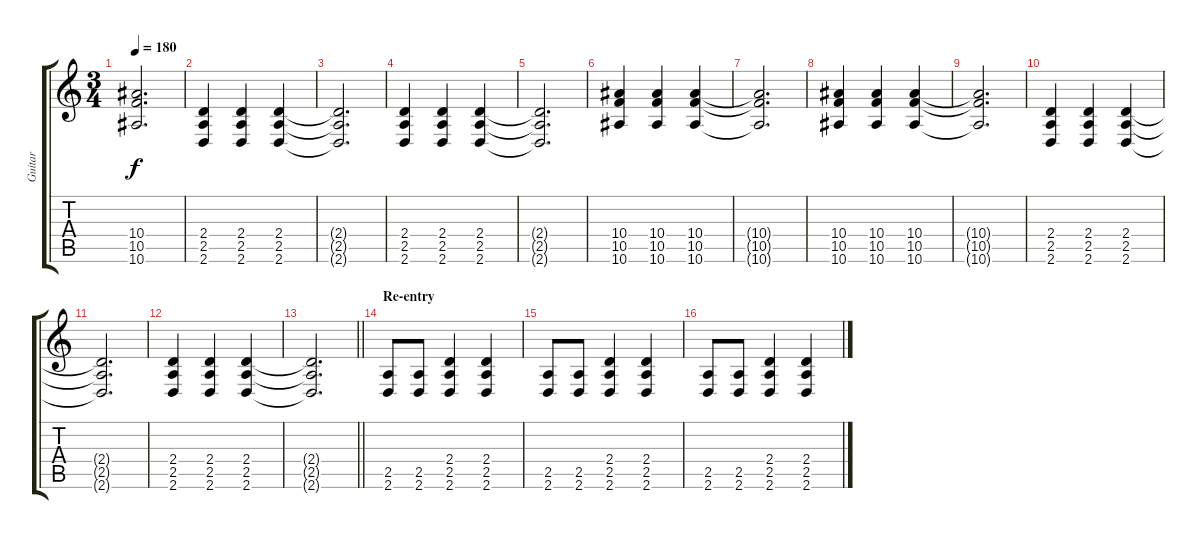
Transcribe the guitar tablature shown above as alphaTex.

\track ("Guitar" "Guitar") {instrument distortionguitar}
\staff {score tabs}
\tuning (D4 A3 F3 C3 G2 C2) {hide}
\ts (3 4)
\tempo 180
\clef g2
\ks c
(10.4{t} 10.5{t} 10.6{t}).2{d dy f} |
(2.4 2.5 2.6).4 (2.4 2.5 2.6).4 (2.4 2.5 2.6).4 |
(2.4{t} 2.5{t} 2.6{t}).2{d} |
(2.4 2.5 2.6).4 (2.4 2.5 2.6).4 (2.4 2.5 2.6).4 |
(2.4{t} 2.5{t} 2.6{t}).2{d} |
(10.4 10.5 10.6).4 (10.4 10.5 10.6).4 (10.4 10.5 10.6).4 |
(10.4{t} 10.5{t} 10.6{t}).2{d} |
(10.4 10.5 10.6).4 (10.4 10.5 10.6).4 (10.4 10.5 10.6).4 |
(10.4{t} 10.5{t} 10.6{t}).2{d} |
(2.4 2.5 2.6).4 (2.4 2.5 2.6).4 (2.4 2.5 2.6).4 |
(2.4{t} 2.5{t} 2.6{t}).2{d} |
(2.4 2.5 2.6).4 (2.4 2.5 2.6).4 (2.4 2.5 2.6).4 |
\barLineRight lightlight
(2.4{t} 2.5{t} 2.6{t}).2{d} |
\section ("" "Re-entry")
(2.5 2.6).8 (2.5 2.6).8 (2.4 2.5 2.6).4 (2.4 2.5 2.6).4 |
(2.5 2.6).8 (2.5 2.6).8 (2.4 2.5 2.6).4 (2.4 2.5 2.6).4 |
(2.5 2.6).8 (2.5 2.6).8 (2.4 2.5 2.6).4 (2.4 2.5 2.6).4
